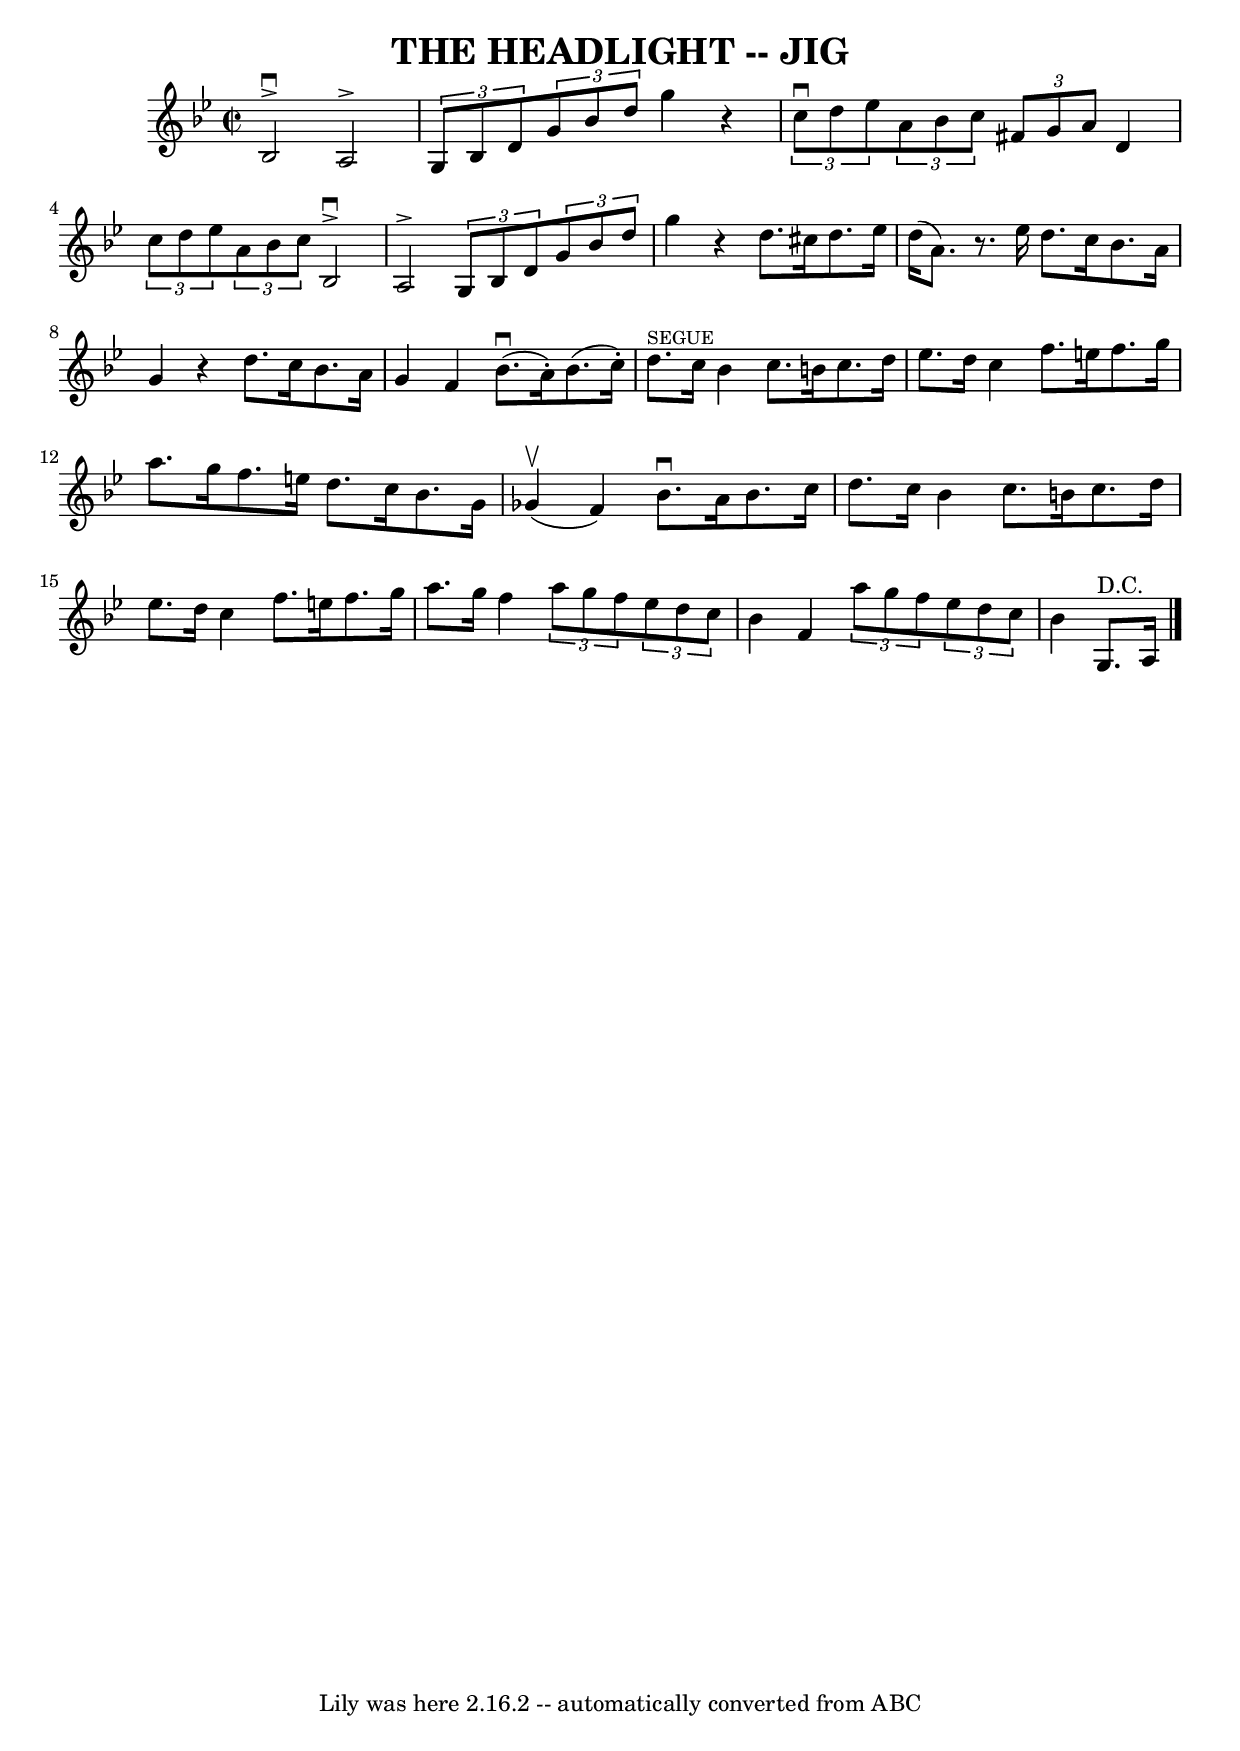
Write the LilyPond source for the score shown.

\version "2.16.2"
\include "Mammoth.ily"
\header {
  %% book = "Ryan's Mammoth Collection of Fiddle Tunes"
  crossRefNumber = "1"
  footnotes = ""
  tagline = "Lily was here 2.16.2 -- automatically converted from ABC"
  title = "THE HEADLIGHT -- JIG"

}
voicedefault =  {


  \override Staff.TimeSignature #'style = #'C
  \time 2/2 
  \key g \minor
  bes2^\downbow^\accent a2^\accent   |
  
  \times 2/3 { g8 bes8 d'8  
	     }   \times 2/3 { g'8 bes'8 d''8  
			    }   
  g''4    r4       |
  \times 2/3 { c''8^\downbow d''8 ees''8  
	     }   
  \times 2/3 { a'8 bes'8 c''8  
	     }   \times 2/3 { fis'8 g'8 a'8  
			    }  
  d'4    |
  \times 2/3 { c''8 d''8 ees''8  
	     }   \times 2/3 {   
	       a'8 bes'8 c''8  
	     }       |
  bes2^\downbow^\accent a2^\accent   
  |
  \times 2/3 { g8 bes8 d'8  
	     }   \times 2/3 { g'8 bes'8    
			      d''8  
			    } g''4    r4       |
  d''8. cis''16 d''8. ees''16    
  d''16 (a'8.)   r8. ees''16    |
  d''8. c''16 bes'8. a'16 
  g'4    r4   \bar ":|" d''8. c''16 bes'8. a'16 g'4 f'4    
  \bar "|."     \bar "|:" bes'8. (^\downbow a'16 -.) bes'8. (c''16 
  -.) d''8.^\segue c''16 bes'4    |
  c''8. b'16 c''8.  
  d''16 ees''8. d''16 c''4        |
  f''8. e''16 f''8.   
  g''16 a''8. g''16 f''8. e''16    |
  d''8. c''16    
  bes'8. g'16 ges'4 (^\upbow f'4)   |
  |
  bes'8.^\downbow a'16 bes'8. c''16 d''8. c''16 bes'4    |
  
  c''8. b'16 c''8. d''16 ees''8. d''16 c''4        |
  
  f''8. e''16 f''8. g''16 a''8. g''16 f''4    |
  
  \times 2/3 { a''8 g''8 f''8  
	     }   \times 2/3 { ees''8 d''8 c''8  

			    } bes'4 f'4    \bar ":|"   \times 2/3 { a''8 g''8 f''8  
								  }   
  \times 2/3 { ees''8 d''8 c''8  
	     } bes'4 g8.^"D.C." a16    
  \bar "|."   

}

\score{
  <<

    \context Staff="default"
    {
      \voicedefault 
      
    }

  >>
  \layout {
    
  }
  \midi {
  }

}
